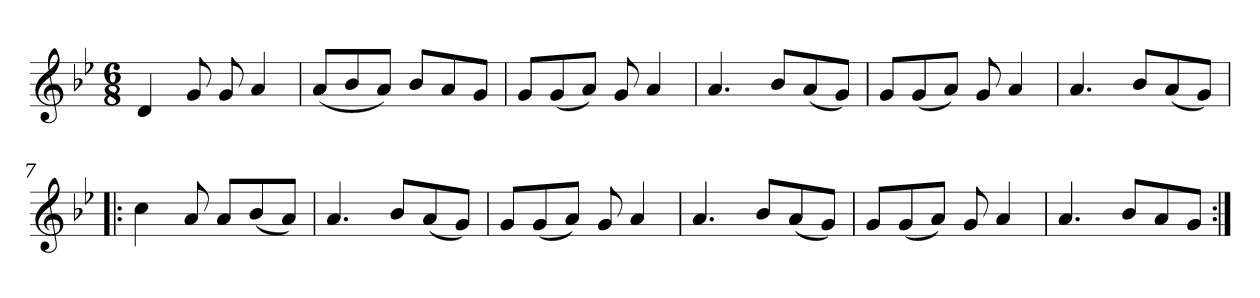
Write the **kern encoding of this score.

**kern
*part1
*staff1
*clefG2
*k[b-e-]
*B-:
*M6/8
*MM159
=1
4d/
8g/
8g/
4a/
=2
(8a/L
8b-/
8a/J)
8b-/L
8a/
8g/J
=3
8g/L
(8g/
8a/J)
8g/
4a/
=4
4.a/
8b-/L
(8a/
8g/J)
!!LO:LB:g=z
=5
8g/L
(8g/
8a/J)
8g/
4a/
=6
4.a/
8b-/L
(8a/
8g/J)
=7!|:
4cc\
8a/
8a/L
(8b-/
8a/J)
=8
4.a/
8b-/L
(8a/
8g/J)
!!LO:LB:g=z
=9
8g/L
(8g/
8a/J)
8g/
4a/
=10
4.a/
8b-/L
(8a/
8g/J)
=11
8g/L
(8g/
8a/J)
8g/
4a/
=12
4.a/
8b-/L
8a/
8g/J
=:|!
*-
